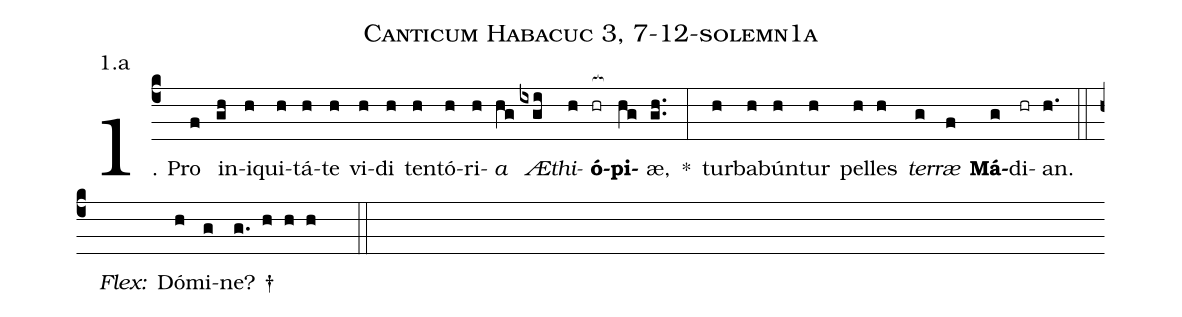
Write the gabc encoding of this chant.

name: Canticum Habacuc 3, 7-12-solemn1a;
annotation: 1.a;
%%
(c4)1. Pro(f) in(gh)i(h)qui(h)tá(h)te(h) vi(h)di(h) ten(h)tó(h)ri(h)<i>a</i>(hg) <i>Æ</i>(ixgi)<i>thi</i>(h)<b>ó</b>(hr[ocb:1{])<b>pi</b>(hg[ocb:0}])æ,(gh..) *(:) tur(h)ba(h)bún(h)tur(h) pel(h)les(h) <i>ter</i>(g)<i>ræ</i>(f) <b>Má</b>(g)di(hr)an.(h.) (::)
<i>Flex:</i>()  Dó(h)mi(g)ne? †(g. h h h  ::)
